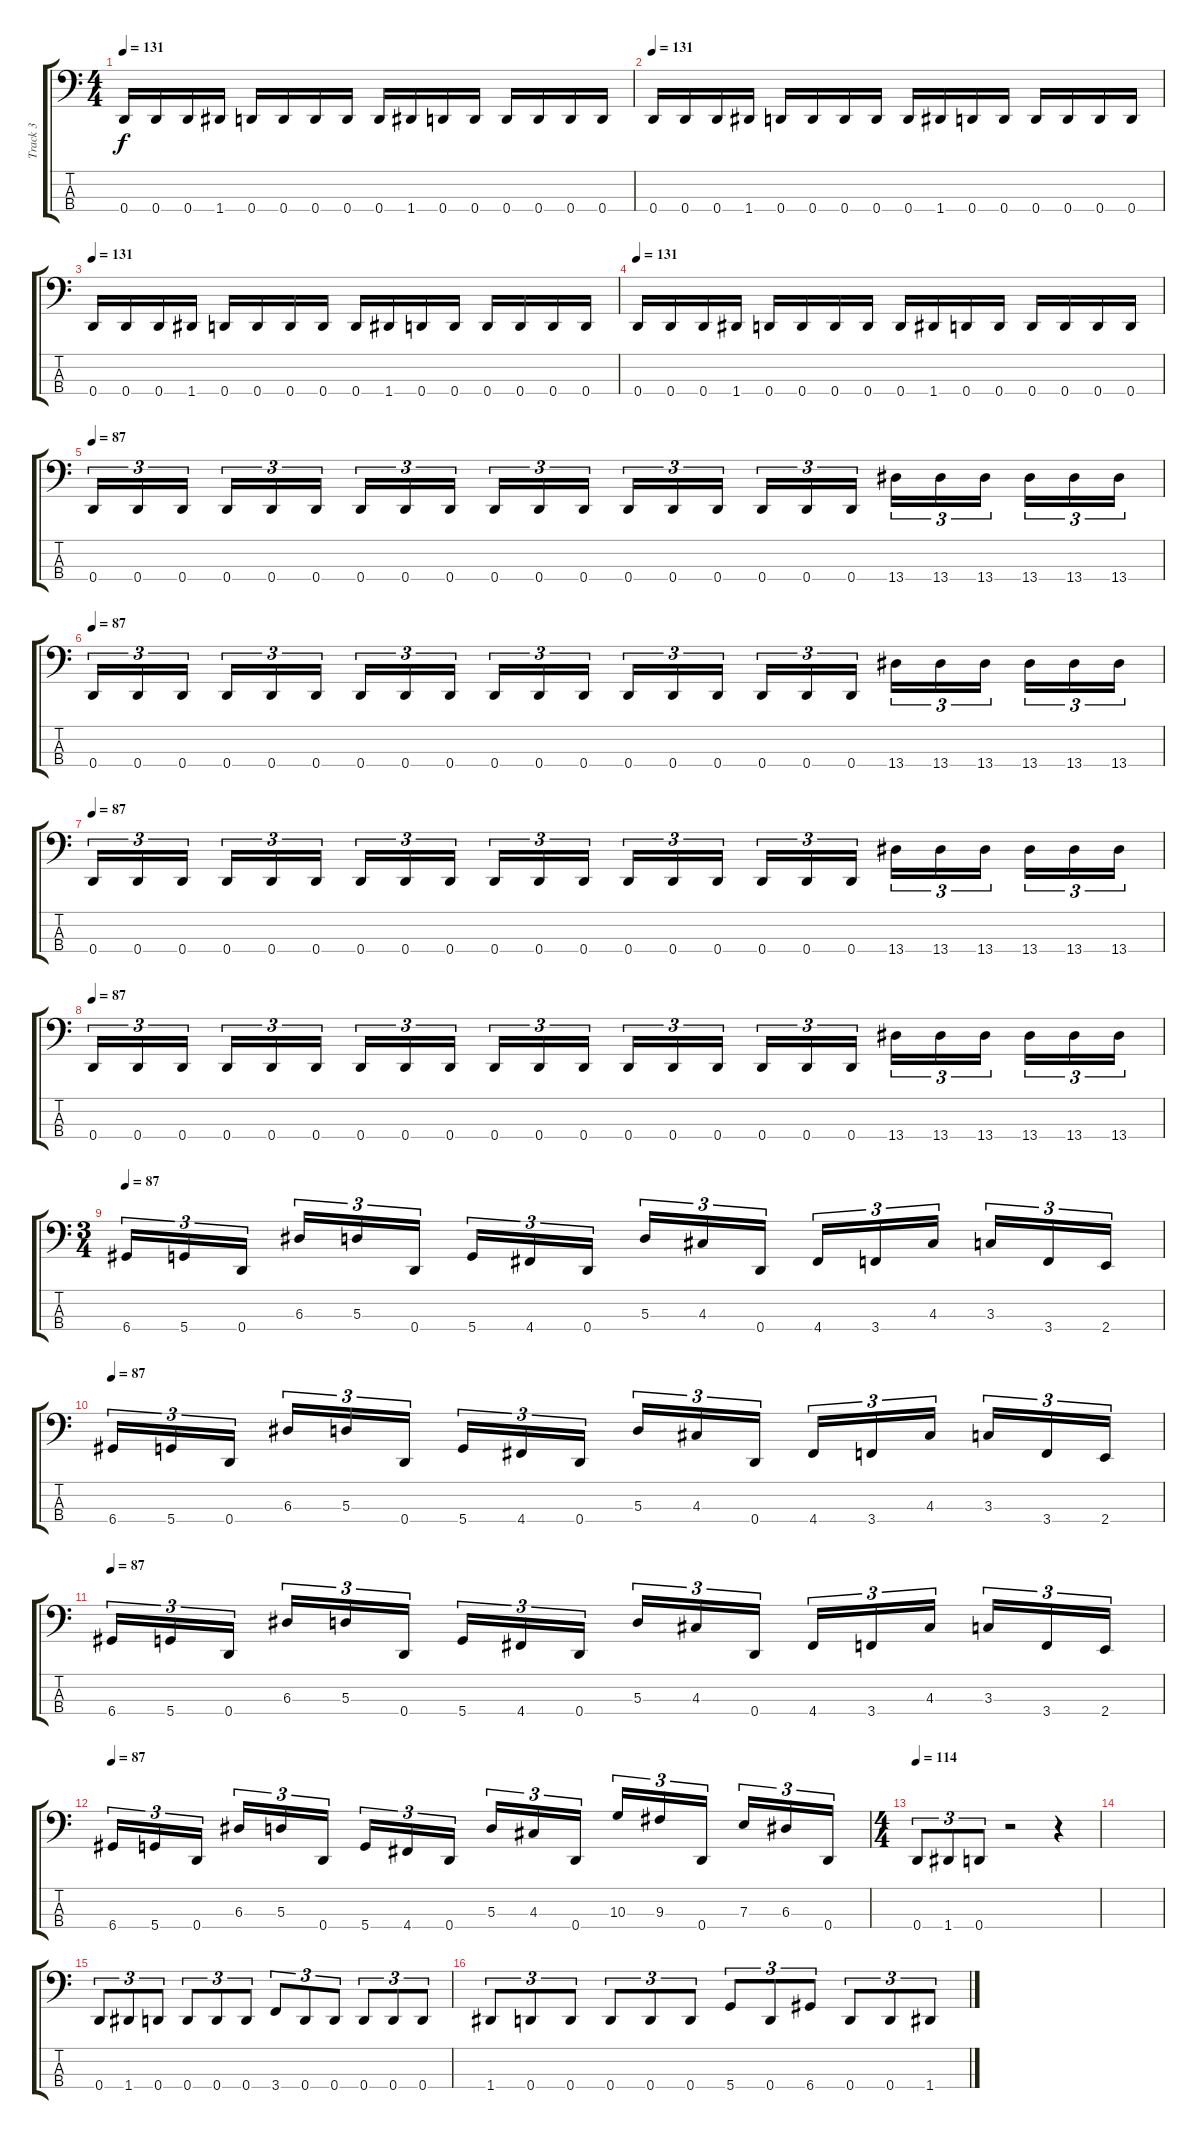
\track ("Track 3" "Track 3") {instrument electricbasspick}
\staff {score tabs}
\tuning (G2 D2 A1 D1) {hide}
\ts (4 4)
\tempo 131
\clef f4
\ks c
0.4.16{dy f} 0.4.16 0.4.16 1.4.16 0.4.16 0.4.16 0.4.16 0.4.16 0.4.16 1.4.16 0.4.16 0.4.16 0.4.16 0.4.16 0.4.16 0.4.16 |
\tempo 131
0.4.16 0.4.16 0.4.16 1.4.16 0.4.16 0.4.16 0.4.16 0.4.16 0.4.16 1.4.16 0.4.16 0.4.16 0.4.16 0.4.16 0.4.16 0.4.16 |
\tempo 131
0.4.16 0.4.16 0.4.16 1.4.16 0.4.16 0.4.16 0.4.16 0.4.16 0.4.16 1.4.16 0.4.16 0.4.16 0.4.16 0.4.16 0.4.16 0.4.16 |
\tempo 131
0.4.16 0.4.16 0.4.16 1.4.16 0.4.16 0.4.16 0.4.16 0.4.16 0.4.16 1.4.16 0.4.16 0.4.16 0.4.16 0.4.16 0.4.16 0.4.16 |
\tempo 87
0.4.16{tu (3 2)} 0.4.16{tu (3 2)} 0.4.16{tu (3 2)} 0.4.16{tu (3 2)} 0.4.16{tu (3 2)} 0.4.16{tu (3 2)} 0.4.16{tu (3 2)} 0.4.16{tu (3 2)} 0.4.16{tu (3 2)} 0.4.16{tu (3 2)} 0.4.16{tu (3 2)} 0.4.16{tu (3 2)} 0.4.16{tu (3 2)} 0.4.16{tu (3 2)} 0.4.16{tu (3 2)} 0.4.16{tu (3 2)} 0.4.16{tu (3 2)} 0.4.16{tu (3 2)} 13.4.16{tu (3 2)} 13.4.16{tu (3 2)} 13.4.16{tu (3 2)} 13.4.16{tu (3 2)} 13.4.16{tu (3 2)} 13.4.16{tu (3 2)} |
\tempo 87
0.4.16{tu (3 2)} 0.4.16{tu (3 2)} 0.4.16{tu (3 2)} 0.4.16{tu (3 2)} 0.4.16{tu (3 2)} 0.4.16{tu (3 2)} 0.4.16{tu (3 2)} 0.4.16{tu (3 2)} 0.4.16{tu (3 2)} 0.4.16{tu (3 2)} 0.4.16{tu (3 2)} 0.4.16{tu (3 2)} 0.4.16{tu (3 2)} 0.4.16{tu (3 2)} 0.4.16{tu (3 2)} 0.4.16{tu (3 2)} 0.4.16{tu (3 2)} 0.4.16{tu (3 2)} 13.4.16{tu (3 2)} 13.4.16{tu (3 2)} 13.4.16{tu (3 2)} 13.4.16{tu (3 2)} 13.4.16{tu (3 2)} 13.4.16{tu (3 2)} |
\tempo 87
0.4.16{tu (3 2)} 0.4.16{tu (3 2)} 0.4.16{tu (3 2)} 0.4.16{tu (3 2)} 0.4.16{tu (3 2)} 0.4.16{tu (3 2)} 0.4.16{tu (3 2)} 0.4.16{tu (3 2)} 0.4.16{tu (3 2)} 0.4.16{tu (3 2)} 0.4.16{tu (3 2)} 0.4.16{tu (3 2)} 0.4.16{tu (3 2)} 0.4.16{tu (3 2)} 0.4.16{tu (3 2)} 0.4.16{tu (3 2)} 0.4.16{tu (3 2)} 0.4.16{tu (3 2)} 13.4.16{tu (3 2)} 13.4.16{tu (3 2)} 13.4.16{tu (3 2)} 13.4.16{tu (3 2)} 13.4.16{tu (3 2)} 13.4.16{tu (3 2)} |
\tempo 87
0.4.16{tu (3 2)} 0.4.16{tu (3 2)} 0.4.16{tu (3 2)} 0.4.16{tu (3 2)} 0.4.16{tu (3 2)} 0.4.16{tu (3 2)} 0.4.16{tu (3 2)} 0.4.16{tu (3 2)} 0.4.16{tu (3 2)} 0.4.16{tu (3 2)} 0.4.16{tu (3 2)} 0.4.16{tu (3 2)} 0.4.16{tu (3 2)} 0.4.16{tu (3 2)} 0.4.16{tu (3 2)} 0.4.16{tu (3 2)} 0.4.16{tu (3 2)} 0.4.16{tu (3 2)} 13.4.16{tu (3 2)} 13.4.16{tu (3 2)} 13.4.16{tu (3 2)} 13.4.16{tu (3 2)} 13.4.16{tu (3 2)} 13.4.16{tu (3 2)} |
\ts (3 4)
\tempo 87
6.4.16{tu (3 2)} 5.4.16{tu (3 2)} 0.4.16{tu (3 2)} 6.3.16{tu (3 2)} 5.3.16{tu (3 2)} 0.4.16{tu (3 2)} 5.4.16{tu (3 2)} 4.4.16{tu (3 2)} 0.4.16{tu (3 2)} 5.3.16{tu (3 2)} 4.3.16{tu (3 2)} 0.4.16{tu (3 2)} 4.4.16{tu (3 2)} 3.4.16{tu (3 2)} 4.3.16{tu (3 2)} 3.3.16{tu (3 2)} 3.4.16{tu (3 2)} 2.4.16{tu (3 2)} |
\tempo 87
6.4.16{tu (3 2)} 5.4.16{tu (3 2)} 0.4.16{tu (3 2)} 6.3.16{tu (3 2)} 5.3.16{tu (3 2)} 0.4.16{tu (3 2)} 5.4.16{tu (3 2)} 4.4.16{tu (3 2)} 0.4.16{tu (3 2)} 5.3.16{tu (3 2)} 4.3.16{tu (3 2)} 0.4.16{tu (3 2)} 4.4.16{tu (3 2)} 3.4.16{tu (3 2)} 4.3.16{tu (3 2)} 3.3.16{tu (3 2)} 3.4.16{tu (3 2)} 2.4.16{tu (3 2)} |
\tempo 87
6.4.16{tu (3 2)} 5.4.16{tu (3 2)} 0.4.16{tu (3 2)} 6.3.16{tu (3 2)} 5.3.16{tu (3 2)} 0.4.16{tu (3 2)} 5.4.16{tu (3 2)} 4.4.16{tu (3 2)} 0.4.16{tu (3 2)} 5.3.16{tu (3 2)} 4.3.16{tu (3 2)} 0.4.16{tu (3 2)} 4.4.16{tu (3 2)} 3.4.16{tu (3 2)} 4.3.16{tu (3 2)} 3.3.16{tu (3 2)} 3.4.16{tu (3 2)} 2.4.16{tu (3 2)} |
\tempo 87
6.4.16{tu (3 2)} 5.4.16{tu (3 2)} 0.4.16{tu (3 2)} 6.3.16{tu (3 2)} 5.3.16{tu (3 2)} 0.4.16{tu (3 2)} 5.4.16{tu (3 2)} 4.4.16{tu (3 2)} 0.4.16{tu (3 2)} 5.3.16{tu (3 2)} 4.3.16{tu (3 2)} 0.4.16{tu (3 2)} 10.3.16{tu (3 2)} 9.3.16{tu (3 2)} 0.4.16{tu (3 2)} 7.3.16{tu (3 2)} 6.3.16{tu (3 2)} 0.4.16{tu (3 2)} |
\ts (4 4)
\tempo 114
0.4.8{tu (3 2)} 1.4.8{tu (3 2)} 0.4.8{tu (3 2)} r.2 r.4 |
|
0.4.8{tu (3 2)} 1.4.8{tu (3 2)} 0.4.8{tu (3 2)} 0.4.8{tu (3 2)} 0.4.8{tu (3 2)} 0.4.8{tu (3 2)} 3.4.8{tu (3 2)} 0.4.8{tu (3 2)} 0.4.8{tu (3 2)} 0.4.8{tu (3 2)} 0.4.8{tu (3 2)} 0.4.8{tu (3 2)} |
1.4.8{tu (3 2)} 0.4.8{tu (3 2)} 0.4.8{tu (3 2)} 0.4.8{tu (3 2)} 0.4.8{tu (3 2)} 0.4.8{tu (3 2)} 5.4.8{tu (3 2)} 0.4.8{tu (3 2)} 6.4.8{tu (3 2)} 0.4.8{tu (3 2)} 0.4.8{tu (3 2)} 1.4.8{tu (3 2)}
